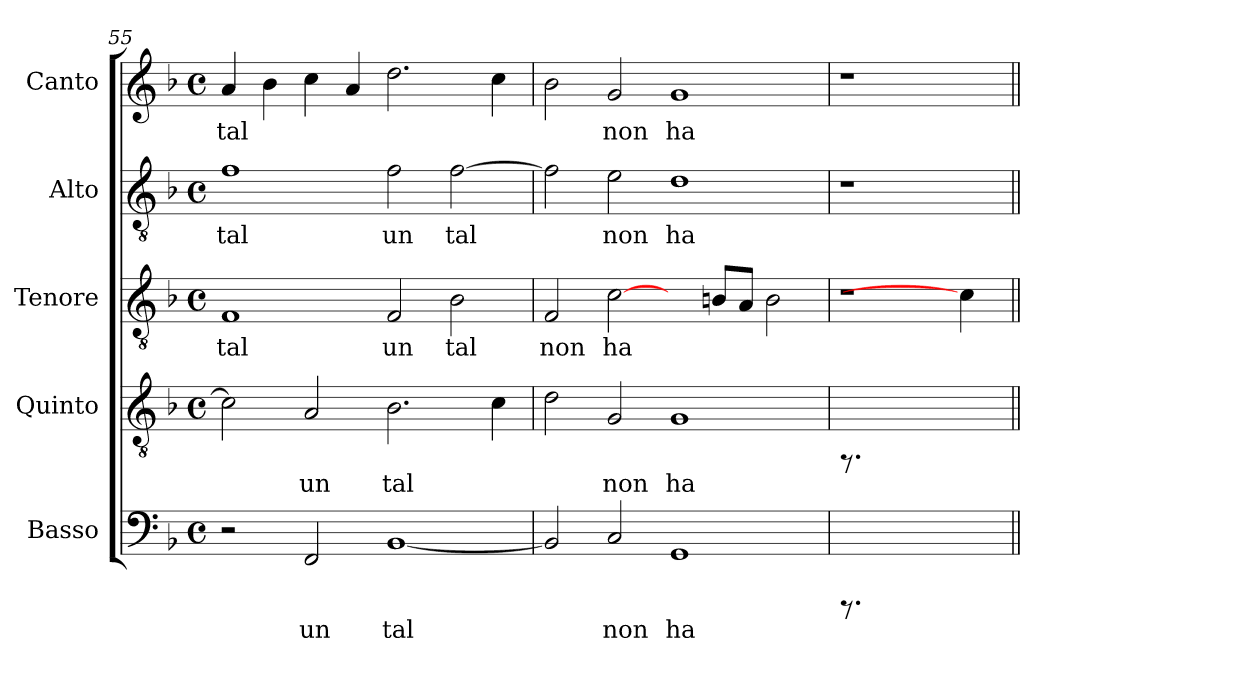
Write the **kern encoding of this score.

**kern	**text	**kern	**text	**kern	**text	**kern	**text	**kern	**text
*part5	*part5	*part4	*part4	*part3	*part3	*part2	*part2	*part1	*part1
*staff5	*staff5	*staff4	*staff4	*staff3	*staff3	*staff2	*staff2	*staff1	*staff1
*I"Basso	*	*I"Quinto	*	*I"Tenore	*	*I"Alto	*	*I"Canto	*
!!LO:PB:g=z
*clefF4	*	*clefGv2	*	*clefGv2	*	*clefGv2	*	*clefG2	*
*k[b-]	*	*k[b-]	*	*k[b-]	*	*k[b-]	*	*k[b-]	*
*F:	*	*F:	*	*F:	*	*F:	*	*F:	*
*M4/4	*	*M4/4	*	*M4/4	*	*M4/4	*	*M4/4	*
*met(c)	*	*met(c)	*	*met(c)	*	*met(c)	*	*met(c)	*
=55	=55	=55	=55	=55	=55	=55	=55	=55	=55
!	!	!	!LO:LY:b:cj	!	!LO:LY:b:cj	!	!LO:LY:b:cj	!	!LO:LY:b:cj
2r	.	2c\]	.	1F	tal	1f	tal	4a/	tal
!	!	!	!	!	!	!	!	!	!LO:LY:b:cj
.	.	.	.	.	.	.	.	4b-\	.
!	!LO:LY:b:cj	!	!LO:LY:b:cj	!	!	!	!	!	!LO:LY:b:cj
2FF/	un	2A/	un	.	.	.	.	4cc\	.
!	!	!	!	!	!	!	!	!	!LO:LY:b:cj
.	.	.	.	.	.	.	.	4a/	.
!	!LO:LY:b:cj	!	!LO:LY:b:cj	!	!LO:LY:b:cj	!	!LO:LY:b:cj	!	!LO:LY:b:cj
[<1BB-	tal	2.B-\	tal	2F/	un	2f\	un	2.dd\	.
!	!	!	!	!	!LO:LY:b:cj	!	!LO:LY:b:cj	!	!
.	.	.	.	2B-\	tal	[>2f\	tal	.	.
!	!	!	!LO:LY:b:cj	!	!	!	!	!	!LO:LY:b:cj
.	.	4c\	.	.	.	.	.	4cc\	.
=56	=56	=56	=56	=56	=56	=56	=56	=56	=56
!	!LO:LY:b:cj	!	!LO:LY:b:cj	!	!LO:LY:b:cj	!	!LO:LY:b:cj	!	!LO:LY:b:cj
2BB-/]	.	2d\	.	2F/	non	2f\]	.	2b-\	.
!	!LO:LY:b:cj	!	!LO:LY:b:cj	!	!LO:LY:b:cj	!	!LO:LY:b:cj	!	!LO:LY:b:cj
2C/	non	2G/	non	[2c\	ha	2e\	non	2g/	non
!	!LO:LY:b:cj	!	!LO:LY:b:cj	!	!	!	!LO:LY:b:cj	!	!LO:LY:b:cj
1GG	ha-	1G	ha	4ryy	.	1d	ha-	1g	ha
!	!	!	!	!	!LO:LY:b:cj	!	!	!	!
.	.	.	.	8Bn/L	.	.	.	.	.
!	!	!	!	!	!LO:LY:b:cj	!	!	!	!
.	.	.	.	8A/J	.	.	.	.	.
!	!	!	!	!	!LO:LY:b:cj	!	!	!	!
.	.	.	.	2B\	.	.	.	.	.
=57	=57	=57	=57	=57	=57	=57	=57	=57	=57
8.rCCC	.	8.rFF	.	1r	.	1r	.	1r	.
1ryy	.	1ryy	.	.	.	.	.	.	.
.	.	.	.	4c\]	.	4ryy	.	4ryy	.
16ryy	.	16ryy	.	.	.	.	.	.	.
=||	=||	=||	=||	=||	=||	=||	=||	=||	=||
*-	*-	*-	*-	*-	*-	*-	*-	*-	*-
